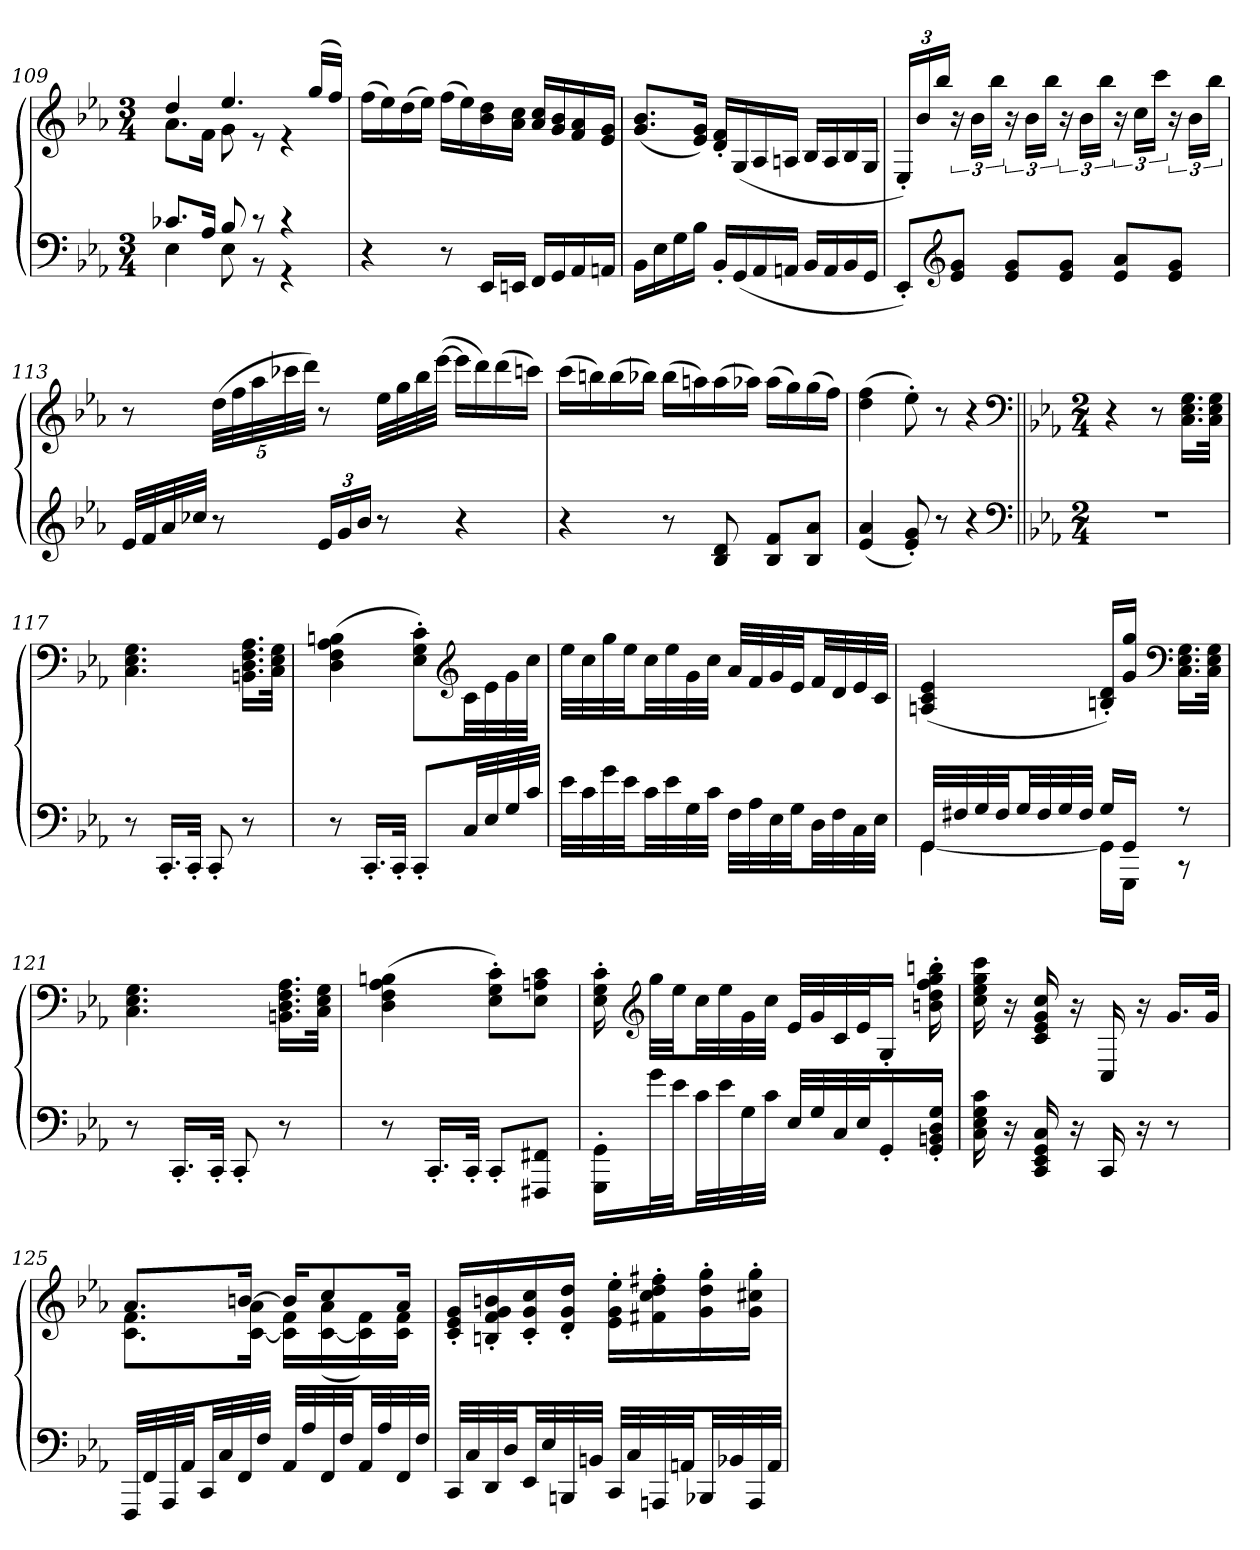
**kern	**kern
*part1	*part1
*staff2	*staff1
*clefF4	*clefG2
*k[b-e-a-]	*k[b-e-a-]
*M3/4	*M3/4
=109	=109
*^	*^
8.c-XL	4E-	4dd	8.a-L
16A-Jk	.	.	16fJk
8B-	8E-	4.ee-	8g
8r	8r	.	8r
4r	4r	.	4r
.	.	(16ggLL	.
.	.	16ffJJ)	.
*v	*v	*	*
*	*v	*v
=110	=110
4r	(16ffLL
.	16ee-)
.	(16dd
.	16ee-JJ)
8r	(16ffLL
.	16ee-)
16EE-LL	16b- 16dd
16EEnJJ	16a- 16ccJJ
16FFLL	16a- 16ccLL
16GG	16g 16b-
16AA-	16f 16a-
16AAnJJ	16e- 16gJJ
=111	=111
16BB-LL	(8.g 8.b-L
16E-	.
16G	.
16B-JJ	16e- 16gJk)
16BB-'LL	16d' 16f'LL
(16GG	(16G
16AA-	16A-
16AAnJJ	16AnJJ
16BB-LL	16B-LL
16AA	16A
16BB-	16B-
16GGJJ	16GJJ
=112	=112
8EE-'L)	24E-'LL)
.	24b-
.	24bb-JJ
*clefG2	*
8e- 8gJ	24r
.	24b-LL
.	24bb-JJ
8e- 8gL	24r
.	24b-LL
.	24bb-JJ
8e- 8gJ	24r
.	24b-LL
.	24bb-JJ
8e- 8a-L	24r
.	24ccLL
.	24cccJJ
8e- 8gJ	24r
.	24b-LL
.	24bb-JJ
=113	=113
32e-LLL	8r
32f	.
32a-	.
32cc-XJJJ	.
8r	(40ddLLL
.	40ff
.	40aa-
.	40ccc-X
.	40dddJJJ)
24e-LL	8r
24g	.
24b-JJ	.
8r	32ee-LLL
.	32gg
.	32bb-
.	([32eee-JJJ
4r	16eee-LL]
.	16ddd)
.	(16ddd
.	16cccnJJ)
=114	=114
4r	(16cccLL
.	16bbn)
.	(16bb
.	16bb-XJJ)
8r	(16bb-LL
.	16aan)
8B- 8d	(16aa
.	16aa-XJJ)
8B- 8fL	(16aa-LL
.	16gg)
8B- 8a-J	(16gg
.	16ffJJ)
=115	=115
(4e- 4a-	(4dd 4ff
8e-' 8g')	8ee-')
8r	8r
4r	4r
*clefF4	*clefF4
=116||	=116||
*k[b-e-a-]	*k[b-e-a-]
*M2/4	*M2/4
2r	4r
.	8r
.	16.C 16.E- 16.GLL
.	32C 32E- 32GJJk
=117	=117
8r	4.C 4.E- 4.G
16.CC'LL	.
32CC'JJk	.
8CC'	.
8r	16.BBn 16.D 16.F 16.A-LL
.	32C 32E- 32GJJk
=118	=118
8r	(4D 4F 4A- 4Bn
16.CC'LL	.
32CC'JJk	.
8CC'L	8E-' 8G' 8c'L)
*	*clefG2
32CLL	32cLL
32E-	32e-
32G	32g
32cJJJ	32ccJJJ
=119	=119
32e-LLL	32ee-LLL
32c	32cc
32g	32gg
32e-JJ	32ee-JJ
32cLL	32ccLL
32e-	32ee-
32G	32g
32cJJJ	32ccJJJ
32FLLL	32a-LLL
32A-	32f
32E-	32g
32GJJ	32e-JJ
32DLL	32fLL
32F	32d
32C	32e-
32E-JJJ	32cJJJ
=120	=120
*^	*
32GGLLL	[4GG	(4An 4c 4e-
32F#X	.	.
32G	.	.
32F#JJ	.	.
32GLL	.	.
32F#	.	.
32G	.	.
32F#JJJ	.	.
16GLL	16GGLL]	16Bn' 16d'LL)
16GGJJ	16GGGJJ	16g 16ggJJ
*	*	*clefF4
8r	8r	16.C 16.E- 16.GLL
.	.	32C 32E- 32GJJk
*v	*v	*
=121	=121
8r	4.C 4.E- 4.G
16.CC'LL	.
32CC'JJk	.
8CC'	.
8r	16.BBn 16.D 16.F 16.A-LL
.	32C 32E- 32GJJk
=122	=122
8r	(4D 4F 4A- 4Bn
16.CC'LL	.
32CC'JJk	.
8CC'L	8E-' 8G' 8c'L)
8FFF#X 8FF#XJ	8E- 8An 8cJ
=123	=123
16GGG' 16GG'LL	16E-' 16G' 16c'
*	*clefG2
32gL	32ggLLL
32e-JJ	32ee-JJ
32cLL	32ccLL
32e-	32ee-
32G	32g
32cJJJ	32ccJJJ
32E-LLL	32e-LLL
32G	32g
32C	32c
32E-J	32e-J
16GG'	16G'JJ
16GG' 16BBn' 16D' 16G'JJ	16bn' 16dd' 16ff' 16gg' 16bbn'
=124	=124
16C 16E- 16G 16c	16cc 16ee- 16gg 16ccc
16r	16r
16CC 16EE- 16GG 16C	16c 16e- 16g 16cc
16r	16r
16CC	16C
16r	16r
8r	16.gLL
.	32gJJk
=125	=125
*	*^
32FFFLLL	8.a-L	8.c 8.fL
32FF	.	.
32AAA-	.	.
32AA-JJ	.	.
32CCLL	.	.
32C	.	.
32FF	[16bnJk	[16c 16a-Jk
32FJJJ	.	.
32AA-LLL	16bKL]	16c] 16fLL
32A-	.	.
32FF	8cc	([16c 16a-
32FJJ	.	.
32AA-LL	.	16c] 16f)
32A-	.	.
32FF	16a-Jk	16c 16fJJ
32FJJJ	.	.
*	*v	*v
=126	=126
32CCLLL	16c' 16e-' 16g'LL
32C	.
32DD	16Bn' 16f' 16g' 16bn'
32DJJ	.
32EE-LL	16c' 16g' 16cc'
32E-	.
32BBBn	16d' 16g' 16dd'JJ
32BBnJJJ	.
32CCLLL	16e-' 16g' 16ee-'LL
32C	.
32AAAn	16f#X' 16cc' 16dd' 16ff#X'
32AAnJJ	.
32BBB-XLL	16g' 16dd' 16gg'
32BB-X	.
32AAA	16g' 16cc#X' 16gg'JJ
32AAJJJ	.
=	=
*-	*-
